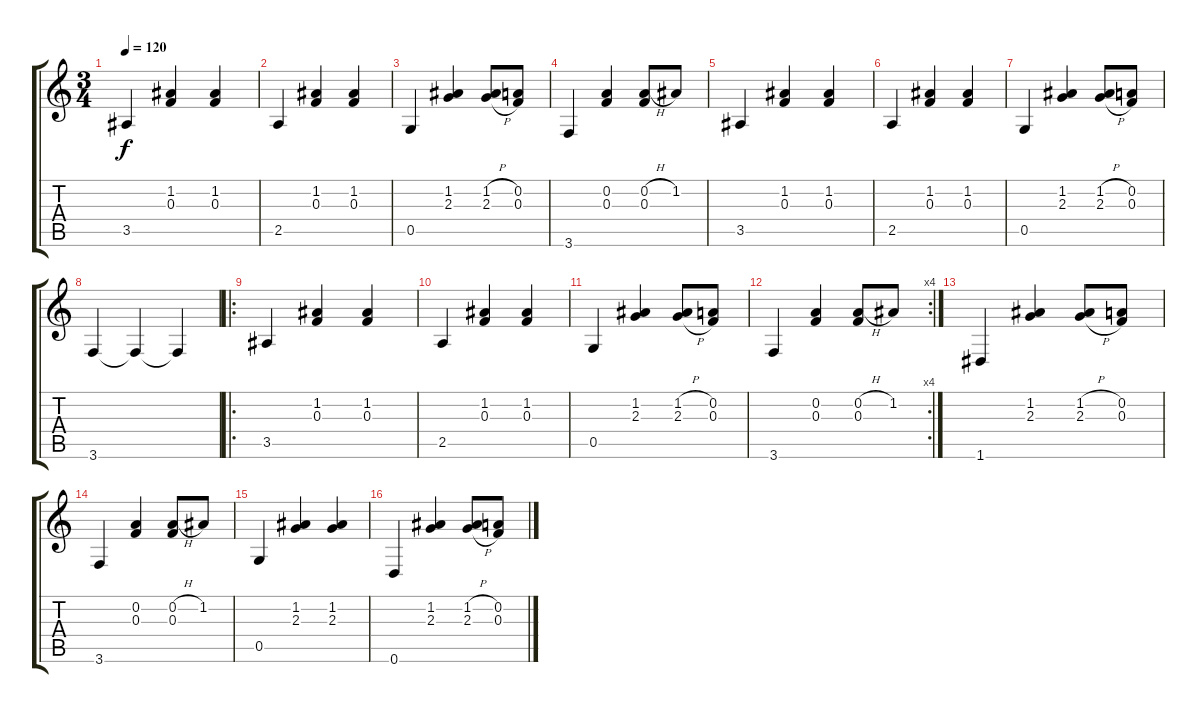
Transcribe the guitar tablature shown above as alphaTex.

\track "" {instrument acousticguitarnylon}
\staff {score tabs}
\tuning (D4 A3 F3 C3 G2 D2) {hide}
\ts (3 4)
\tempo 120
\clef g2
\ks c
3.5.4{dy f instrument acousticguitarnylon} (1.2 0.3).4 (1.2 0.3).4 |
2.5.4 (1.2 0.3).4 (1.2 0.3).4 |
0.5.4 (1.2 2.3).4 (1.2{h} 2.3{h}).8 (0.2 0.3).8 |
3.6.4 (0.2 0.3).4 (0.2{h} 0.3).8 1.2.8 |
3.5.4 (1.2 0.3).4 (1.2 0.3).4 |
2.5.4 (1.2 0.3).4 (1.2 0.3).4 |
0.5.4 (1.2 2.3).4 (1.2{h} 2.3{h}).8 (0.2 0.3).8 |
3.6.4 3.6{t}.4 3.6{t}.4 |
\ro
3.5.4 (1.2 0.3).4 (1.2 0.3).4 |
2.5.4 (1.2 0.3).4 (1.2 0.3).4 |
0.5.4 (1.2 2.3).4 (1.2{h} 2.3{h}).8 (0.2 0.3).8 |
\rc 4
3.6.4 (0.2 0.3).4 (0.2{h} 0.3).8 1.2.8 |
1.6.4 (1.2 2.3).4 (1.2{h} 2.3{h}).8 (0.2 0.3).8 |
3.6.4 (0.2 0.3).4 (0.2{h} 0.3).8 1.2.8 |
0.5.4 (1.2 2.3).4 (1.2 2.3).4 |
0.6.4 (1.2 2.3).4 (1.2{h} 2.3{h}).8 (0.2 0.3).8
